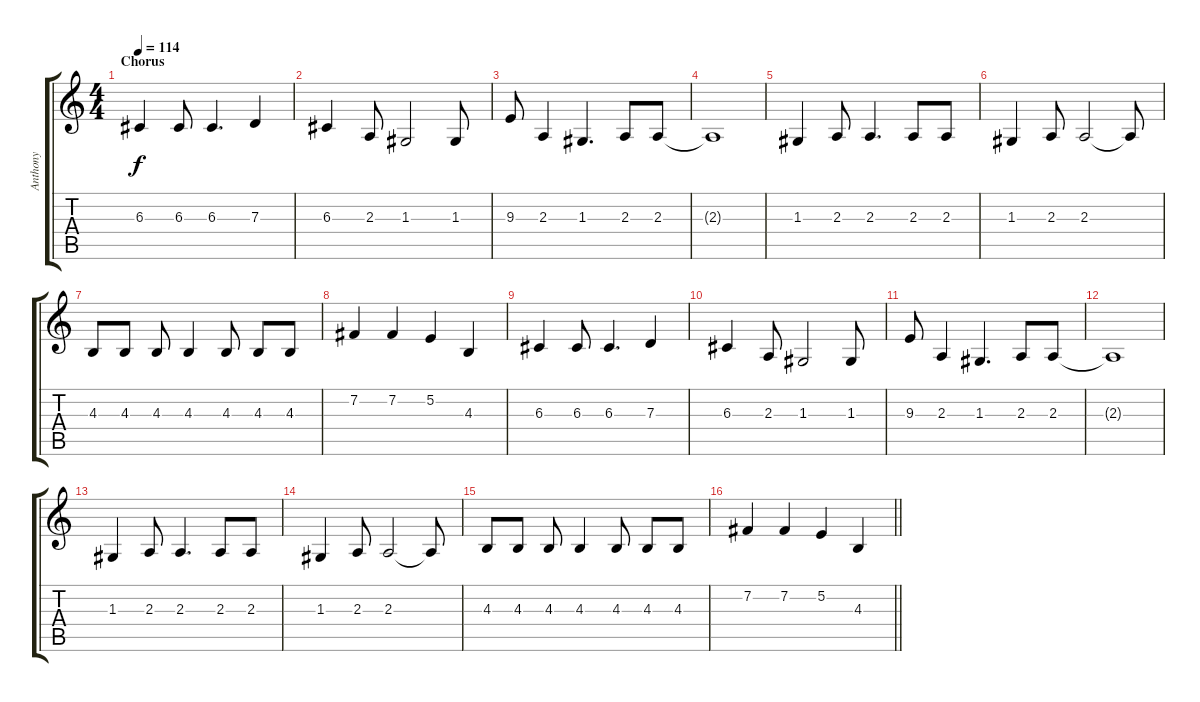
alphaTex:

\track ("Anthony" "Anthony") {instrument flute}
\staff {score tabs}
\tuning (E4 B3 G3 D3 A2 E2) {hide}
\ts (4 4)
\section ("" "Chorus")
\tempo 114
\clef g2
\ks c
6.3.4{dy f} 6.3.8 6.3.4{d} 7.3.4 |
6.3.4 2.3.8 1.3.2 1.3.8 |
9.3.8 2.3.4 1.3.4{d} 2.3.8 2.3.8 |
2.3{t}.1 |
1.3.4 2.3.8 2.3.4{d} 2.3.8 2.3.8 |
1.3.4 2.3.8 2.3.2 2.3{t}.8 |
4.3.8 4.3.8 4.3.8 4.3.4 4.3.8 4.3.8 4.3.8 |
7.2.4 7.2.4 5.2.4 4.3.4 |
6.3.4 6.3.8 6.3.4{d} 7.3.4 |
6.3.4 2.3.8 1.3.2 1.3.8 |
9.3.8 2.3.4 1.3.4{d} 2.3.8 2.3.8 |
2.3{t}.1 |
1.3.4 2.3.8 2.3.4{d} 2.3.8 2.3.8 |
1.3.4 2.3.8 2.3.2 2.3{t}.8 |
4.3.8 4.3.8 4.3.8 4.3.4 4.3.8 4.3.8 4.3.8 |
\barLineRight lightlight
7.2.4 7.2.4 5.2.4 4.3.4
